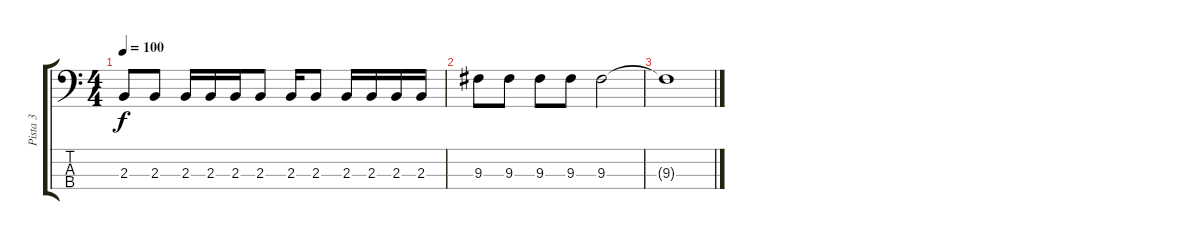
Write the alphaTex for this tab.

\track ("Pista 3" "Pista 3") {instrument electricbasspick}
\staff {score tabs}
\tuning (G2 D2 A1 E1) {hide}
\ts (4 4)
\tempo 100
\clef f4
\ks c
2.3.8{dy f} 2.3.8 2.3.16 2.3.16 2.3.16 2.3.8 2.3.16 2.3.8 2.3.16 2.3.16 2.3.16 2.3.16 |
9.3.8 9.3.8 9.3.8 9.3.8 9.3.2 |
9.3{t}.1
